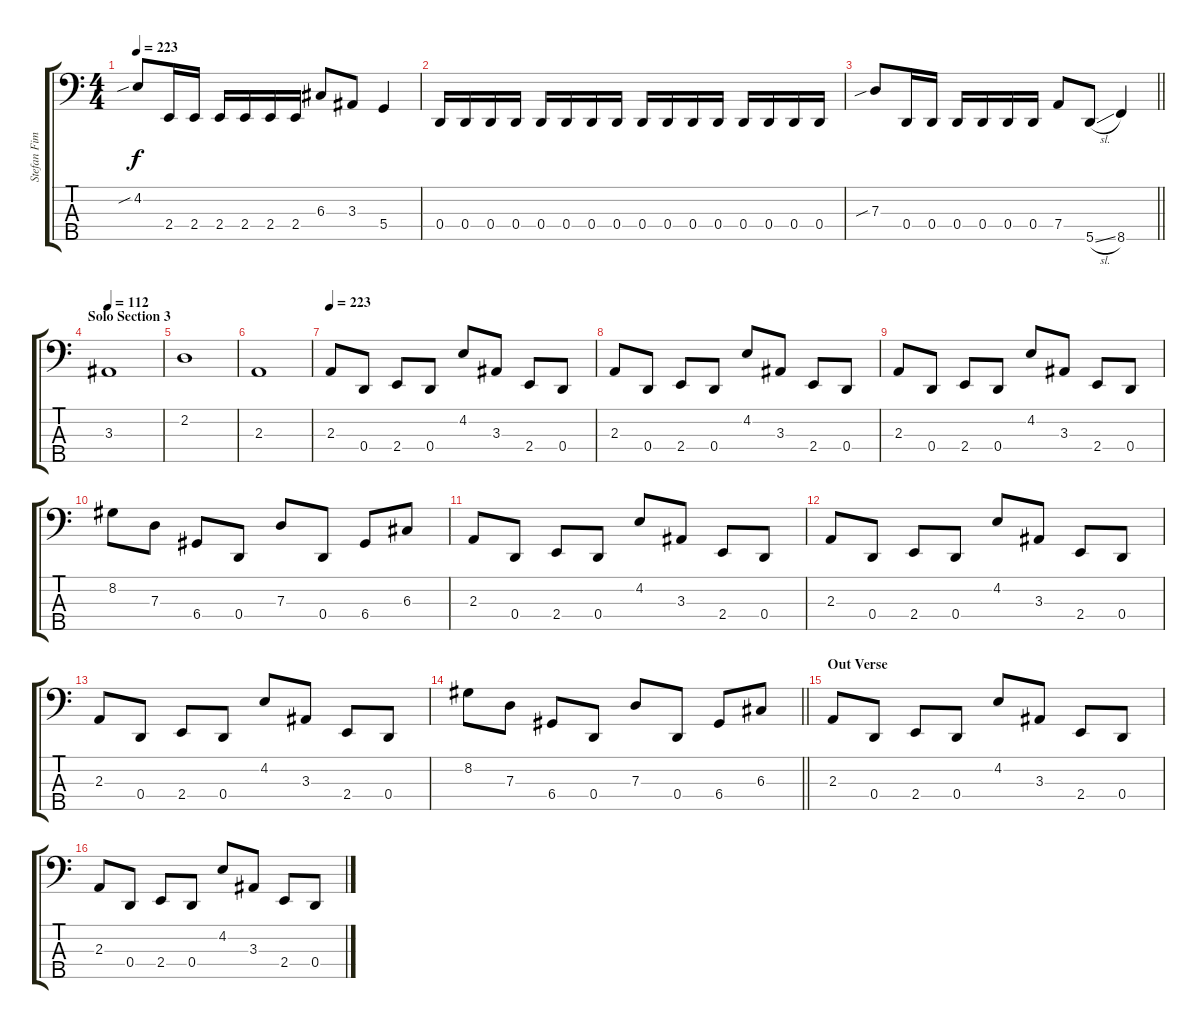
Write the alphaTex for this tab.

\track ("Stefan Fimmers" "Stefan Fim") {instrument electricbassfinger}
\staff {score tabs}
\tuning (F2 C2 G1 D1 A0) {hide}
\ts (4 4)
\tempo 223
\clef f4
\ks c
4.2{sib}.8{dy f} 2.4.16 2.4.16 2.4.16 2.4.16 2.4.16 2.4.16 6.3.8 3.3.8 5.4.4 |
0.4.16 0.4.16 0.4.16 0.4.16 0.4.16 0.4.16 0.4.16 0.4.16 0.4.16 0.4.16 0.4.16 0.4.16 0.4.16 0.4.16 0.4.16 0.4.16 |
\barLineRight lightlight
7.3{sib}.8 0.4.16 0.4.16 0.4.16 0.4.16 0.4.16 0.4.16 7.4.8 5.5{sl}.8 8.5.4 |
\section ("" "Solo Section 3")
\tempo 112
3.3.1 |
2.2.1 |
2.3.1 |
\tempo 223
2.3.8 0.4.8 2.4.8 0.4.8 4.2.8 3.3.8 2.4.8 0.4.8 |
2.3.8 0.4.8 2.4.8 0.4.8 4.2.8 3.3.8 2.4.8 0.4.8 |
2.3.8 0.4.8 2.4.8 0.4.8 4.2.8 3.3.8 2.4.8 0.4.8 |
8.2.8 7.3.8 6.4.8 0.4.8 7.3.8 0.4.8 6.4.8 6.3.8 |
2.3.8 0.4.8 2.4.8 0.4.8 4.2.8 3.3.8 2.4.8 0.4.8 |
2.3.8 0.4.8 2.4.8 0.4.8 4.2.8 3.3.8 2.4.8 0.4.8 |
2.3.8 0.4.8 2.4.8 0.4.8 4.2.8 3.3.8 2.4.8 0.4.8 |
\barLineRight lightlight
8.2.8 7.3.8 6.4.8 0.4.8 7.3.8 0.4.8 6.4.8 6.3.8 |
\section ("" "Out Verse")
2.3.8 0.4.8 2.4.8 0.4.8 4.2.8 3.3.8 2.4.8 0.4.8 |
2.3.8 0.4.8 2.4.8 0.4.8 4.2.8 3.3.8 2.4.8 0.4.8
